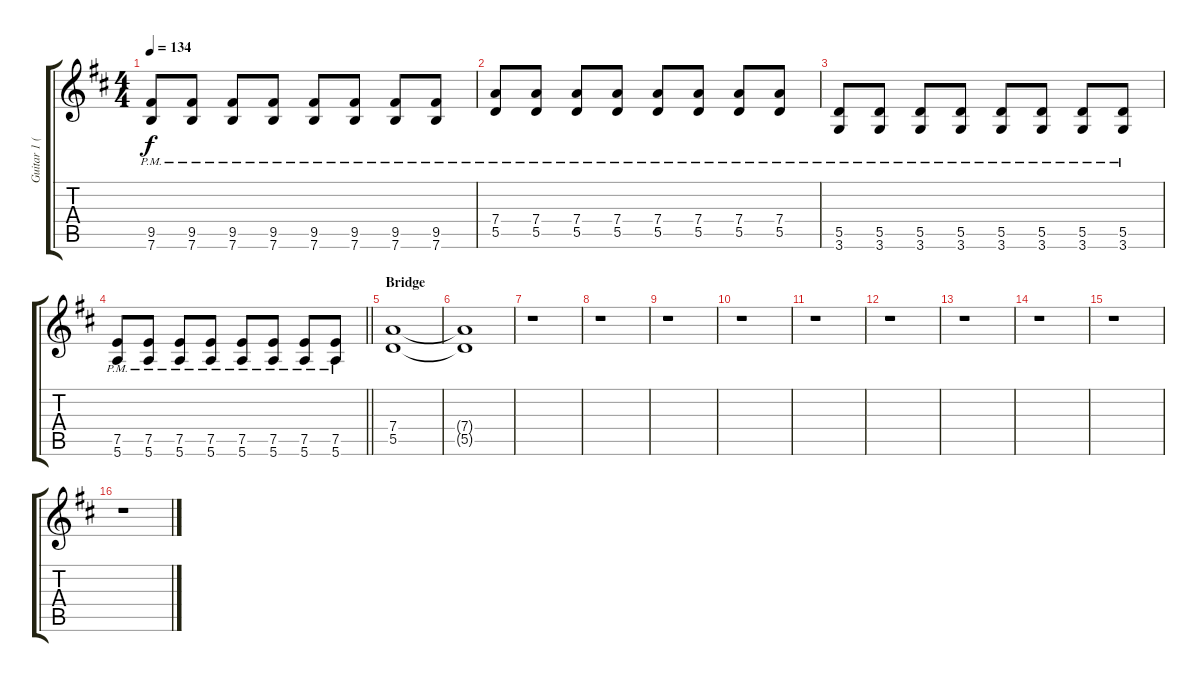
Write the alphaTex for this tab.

\track ("Guitar 1 (Rhythm)" "Guitar 1 (") {instrument distortionguitar}
\staff {score tabs}
\tuning (E4 B3 G3 D3 A2 E2) {hide}
\ts (4 4)
\tempo 134
\clef g2
\ks d
(9.5{pm} 7.6{pm}).8{dy f} (9.5{pm} 7.6{pm}).8 (9.5{pm} 7.6{pm}).8 (9.5{pm} 7.6{pm}).8 (9.5{pm} 7.6{pm}).8 (9.5{pm} 7.6{pm}).8 (9.5{pm} 7.6{pm}).8 (9.5{pm} 7.6{pm}).8 |
(7.4{pm} 5.5{pm}).8 (7.4{pm} 5.5{pm}).8 (7.4{pm} 5.5{pm}).8 (7.4{pm} 5.5{pm}).8 (7.4{pm} 5.5{pm}).8 (7.4{pm} 5.5{pm}).8 (7.4{pm} 5.5{pm}).8 (7.4{pm} 5.5{pm}).8 |
(5.5{pm} 3.6{pm}).8 (5.5{pm} 3.6{pm}).8 (5.5{pm} 3.6{pm}).8 (5.5{pm} 3.6{pm}).8 (5.5{pm} 3.6{pm}).8 (5.5{pm} 3.6{pm}).8 (5.5{pm} 3.6{pm}).8 (5.5{pm} 3.6{pm}).8 |
\barLineRight lightlight
(7.5{pm} 5.6{pm}).8 (7.5{pm} 5.6{pm}).8 (7.5{pm} 5.6{pm}).8 (7.5{pm} 5.6{pm}).8 (7.5{pm} 5.6{pm}).8 (7.5{pm} 5.6{pm}).8 (7.5{pm} 5.6{pm}).8 (7.5{pm} 5.6{pm}).8 |
\section ("" "Bridge")
(7.4 5.5).1 |
(7.4{t} 5.5{t}).1 |
r.1 |
r.1 |
r.1 |
r.1 |
r.1 |
r.1 |
r.1 |
r.1 |
r.1 |
r.1
